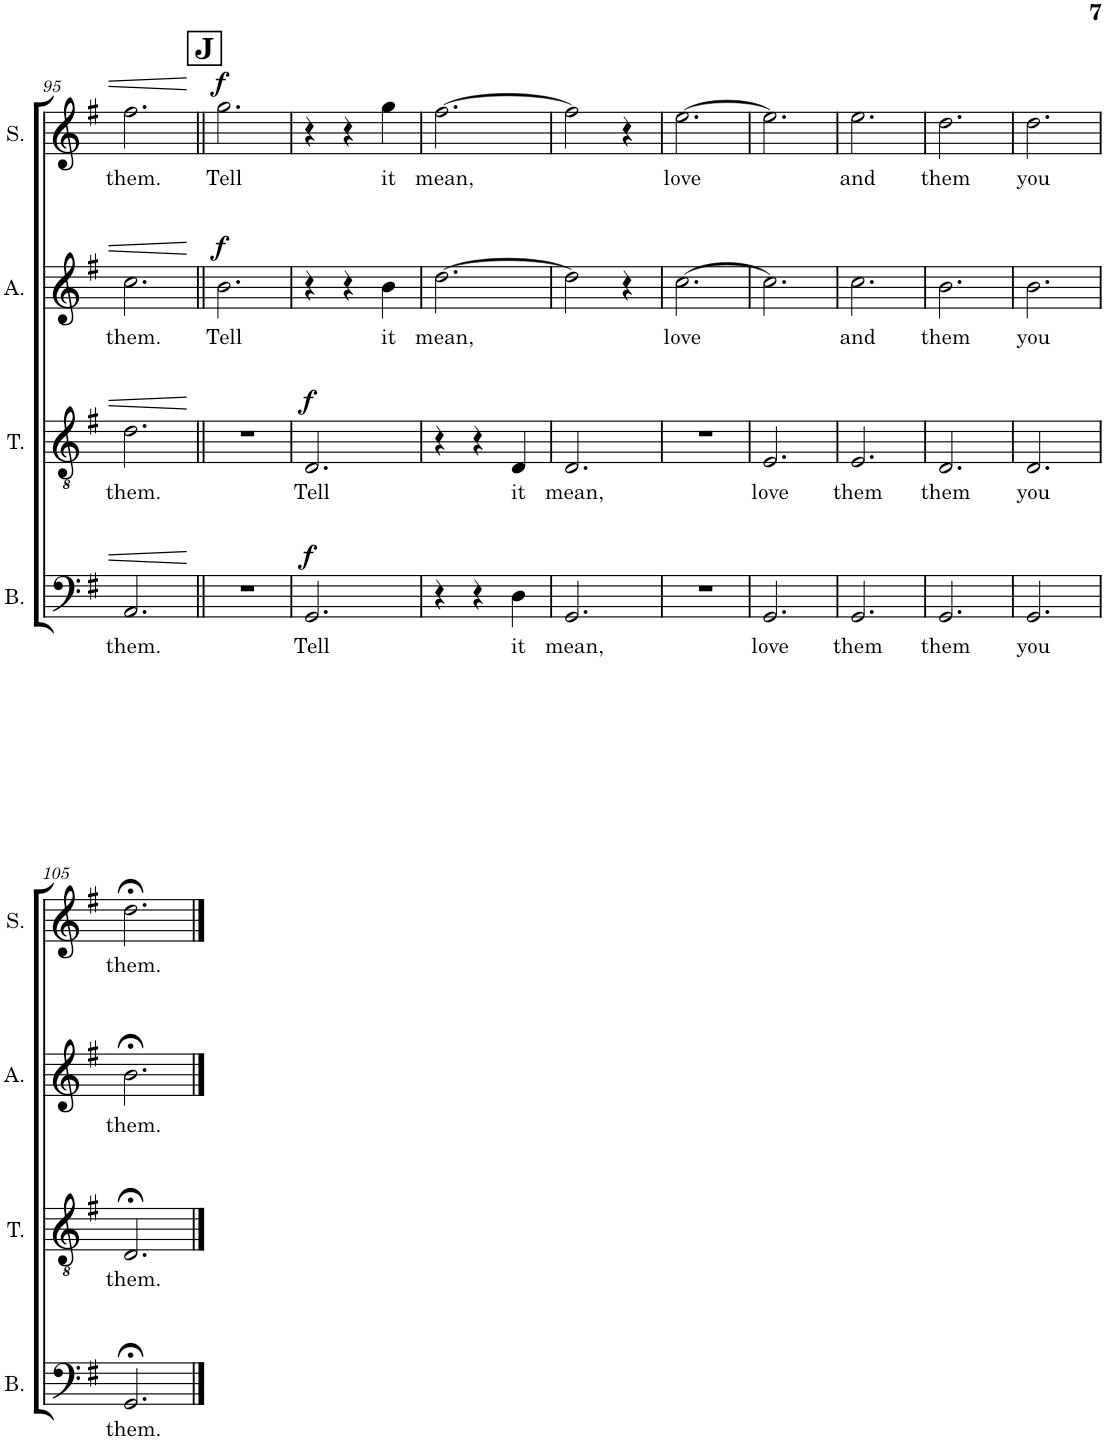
**kern	**text	**dynam	**kern	**text	**dynam	**kern	**text	**dynam	**kern	**text	**dynam
*part4	*part4	*part4	*part3	*part3	*part3	*part2	*part2	*part2	*part1	*part1	*part1
*staff4	*staff4	*staff4	*staff3	*staff3	*staff3	*staff2	*staff2	*staff2	*staff1	*staff1	*staff1
*I"Bass	*	*	*I"Tenor	*	*	*I"Alto	*	*	*I"Soprano	*	*
*I'B.	*	*	*I'T.	*	*	*I'A.	*	*	*I'S.	*	*
!!LO:PB:g=z
*clefF4	*	*	*clefGv2	*	*	*clefG2	*	*	*clefG2	*	*
*k[f#]	*	*	*k[f#]	*	*	*k[f#]	*	*	*k[f#]	*	*
*M3/4	*	*	*M3/4	*	*	*M3/4	*	*	*M3/4	*	*
=95	=95	=95	=95	=95	=95	=95	=95	=95	=95	=95	=95
!	!LO:LY:b	!	!	!LO:LY:b	!	!	!LO:LY:b	!	!	!LO:LY:b	!
2.AA/	them.	.	2.d\	them.	.	2.cc\	them.	.	2.ff#\	them.	.
!!LO:REH:place=s1:a:B:cj:fs=14:t=J
=96||	=96||	=96||	=96||	=96||	=96||	=96||	=96||	=96||	=96||	=96||	=96||
!	!	!	!	!	!	!	!LO:LY:b	!LO:DY:a	!	!LO:LY:b	!LO:DY:a
2.r	.	.	2.r	.	.	2.b\	Tell	f	2.gg\	Tell	f
=97	=97	=97	=97	=97	=97	=97	=97	=97	=97	=97	=97
!	!LO:LY:b	!LO:DY:a	!	!LO:LY:b	!LO:DY:a	!	!	!	!	!	!
2.GG/	Tell	f	2.D/	Tell	f	4r	.	.	4r	.	.
.	.	.	.	.	.	4r	.	.	4r	.	.
!	!	!	!	!	!	!	!LO:LY:b	!	!	!LO:LY:b	!
.	.	.	.	.	.	4b\	it	.	4gg\	it	.
=98	=98	=98	=98	=98	=98	=98	=98	=98	=98	=98	=98
!	!	!	!	!	!	!	!LO:LY:b	!	!	!LO:LY:b	!
4r	.	.	4r	.	.	[2.dd\	mean,	.	[2.ff#\	mean,	.
4r	.	.	4r	.	.	.	.	.	.	.	.
!	!LO:LY:b	!	!	!LO:LY:b	!	!	!	!	!	!	!
4D\	it	.	4D/	it	.	.	.	.	.	.	.
=99	=99	=99	=99	=99	=99	=99	=99	=99	=99	=99	=99
!	!LO:LY:b	!	!	!LO:LY:b	!	!	!	!	!	!	!
2.GG/	mean,	.	2.D/	mean,	.	2dd\]	.	.	2ff#\]	.	.
.	.	.	.	.	.	4r	.	.	4r	.	.
=100	=100	=100	=100	=100	=100	=100	=100	=100	=100	=100	=100
!	!	!	!	!	!	!	!LO:LY:b	!	!	!LO:LY:b	!
2.r	.	.	2.r	.	.	[2.cc\	love	.	[2.ee\	love	.
=101	=101	=101	=101	=101	=101	=101	=101	=101	=101	=101	=101
!	!LO:LY:b	!	!	!LO:LY:b	!	!	!	!	!	!	!
2.GG/	love	.	2.E/	love	.	2.cc\]	.	.	2.ee\]	.	.
=102	=102	=102	=102	=102	=102	=102	=102	=102	=102	=102	=102
!	!LO:LY:b	!	!	!LO:LY:b	!	!	!LO:LY:b	!	!	!LO:LY:b	!
2.GG/	them	.	2.E/	them	.	2.cc\	and	.	2.ee\	and	.
=103	=103	=103	=103	=103	=103	=103	=103	=103	=103	=103	=103
!	!LO:LY:b	!	!	!LO:LY:b	!	!	!LO:LY:b	!	!	!LO:LY:b	!
2.GG/	them	.	2.D/	them	.	2.b\	them	.	2.dd\	them	.
=104	=104	=104	=104	=104	=104	=104	=104	=104	=104	=104	=104
!	!LO:LY:b	!	!	!LO:LY:b	!	!	!LO:LY:b	!	!	!LO:LY:b	!
2.GG/	you	.	2.D/	you	.	2.b\	you	.	2.dd\	you	.
!!LO:LB:g=z
=105	=105	=105	=105	=105	=105	=105	=105	=105	=105	=105	=105
!	!LO:LY:b	!	!	!LO:LY:b	!	!	!LO:LY:b	!	!	!LO:LY:b	!
2.GG;</	them.	.	2.D;</	them.	.	2.b;<\	them.	.	2.dd;<\	them.	.
==	==	==	==	==	==	==	==	==	==	==	==
*-	*-	*-	*-	*-	*-	*-	*-	*-	*-	*-	*-
